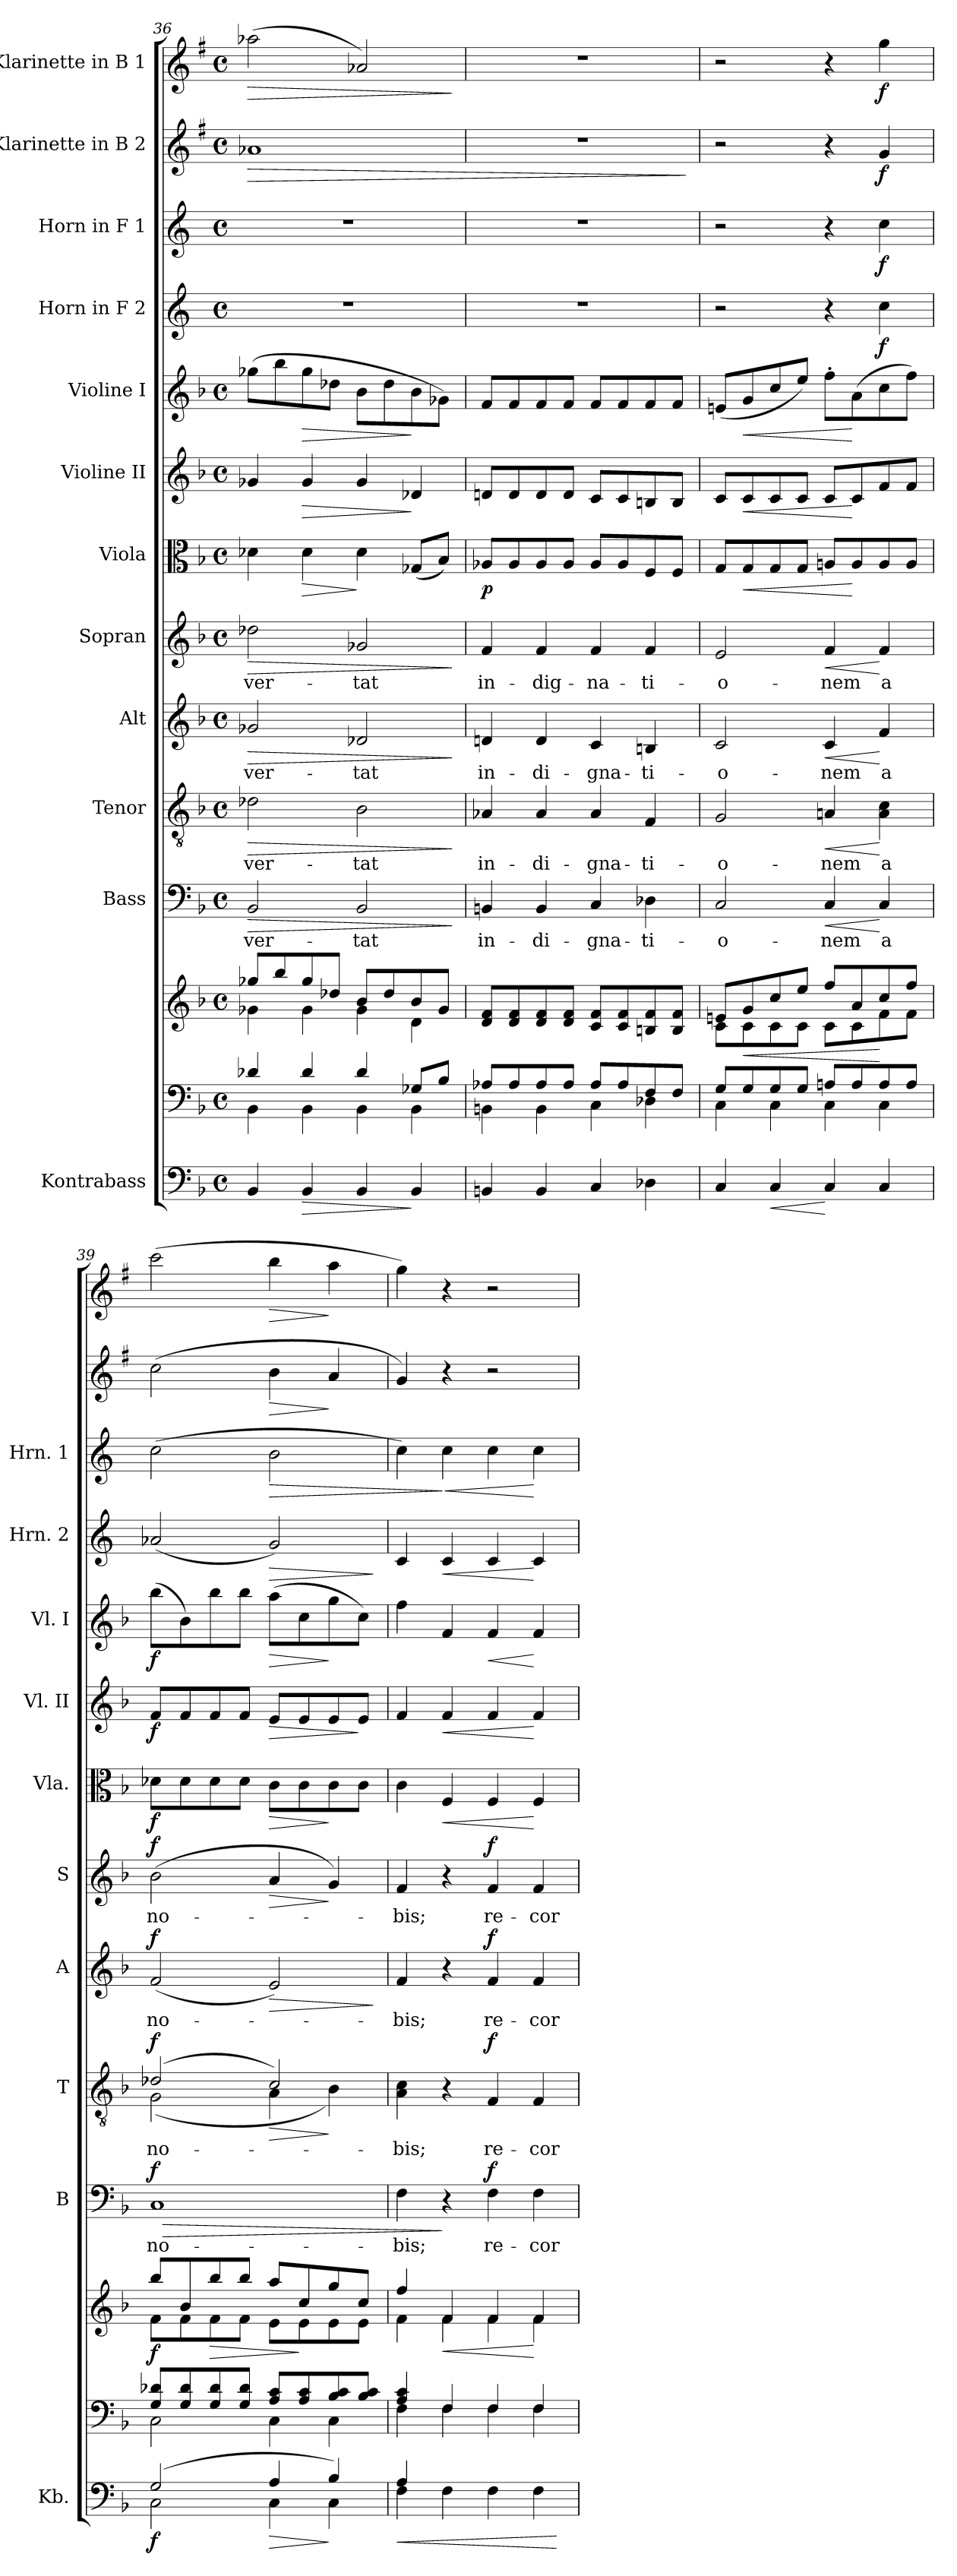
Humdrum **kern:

**kern	**dynam	**kern	**kern	**dynam	**kern	**text	**dynam	**kern	**text	**dynam	**kern	**text	**dynam	**kern	**text	**dynam	**kern	**dynam	**kern	**dynam	**kern	**dynam	**kern	**dynam	**kern	**dynam	**kern	**dynam	**kern	**dynam
*part13	*part13	*part12	*part12	*part12	*part11	*part11	*part11	*part10	*part10	*part10	*part9	*part9	*part9	*part8	*part8	*part8	*part7	*part7	*part6	*part6	*part5	*part5	*part4	*part4	*part3	*part3	*part2	*part2	*part1	*part1
*staff14	*staff14	*staff13	*staff12	*staff12/13	*staff11	*staff11	*staff11	*staff10	*staff10	*staff10	*staff9	*staff9	*staff9	*staff8	*staff8	*staff8	*staff7	*staff7	*staff6	*staff6	*staff5	*staff5	*staff4	*staff4	*staff3	*staff3	*staff2	*staff2	*staff1	*staff1
*I"Kontrabass	*	*	*	*	*I"Bass	*	*	*I"Tenor	*	*	*I"Alt	*	*	*I"Sopran	*	*	*I"Viola	*	*I"Violine II	*	*I"Violine I	*	*I"Horn in F 2	*	*I"Horn in F 1	*	*I"Klarinette in B 2	*	*I"Klarinette in B 1	*
*I'Kb.	*	*	*	*	*I'B	*	*	*I'T	*	*	*I'A	*	*	*I'S	*	*	*I'Vla.	*	*I'Vl. II	*	*I'Vl. I	*	*I'Hrn. 2	*	*I'Hrn. 1	*	*	*	*	*
*clefF4	*	*clefF4	*clefG2	*	*clefF4	*	*	*clefGv2	*	*	*clefG2	*	*	*clefG2	*	*	*clefC3	*	*clefG2	*	*clefG2	*	*clefG2	*	*clefG2	*	*clefG2	*	*clefG2	*
*ITrd7c12	*	*	*	*	*	*	*	*	*	*	*	*	*	*	*	*	*	*	*	*	*	*	*ITrd4c7	*	*ITrd4c7	*	*ITrd1c2	*	*ITrd1c2	*
*k[b-]	*	*k[b-]	*k[b-]	*	*k[b-]	*	*	*k[b-]	*	*	*k[b-]	*	*	*k[b-]	*	*	*k[b-]	*	*k[b-]	*	*k[b-]	*	*k[b-]	*	*k[b-]	*	*k[b-]	*	*k[b-]	*
*F:	*	*F:	*F:	*	*F:	*	*	*F:	*	*	*F:	*	*	*F:	*	*	*F:	*	*F:	*	*F:	*	*F:	*	*F:	*	*F:	*	*F:	*
*M4/4	*	*M4/4	*M4/4	*	*M4/4	*	*	*M4/4	*	*	*M4/4	*	*	*M4/4	*	*	*M4/4	*	*M4/4	*	*M4/4	*	*M4/4	*	*M4/4	*	*M4/4	*	*M4/4	*
*met(c)	*	*met(c)	*met(c)	*	*met(c)	*	*	*met(c)	*	*	*met(c)	*	*	*met(c)	*	*	*met(c)	*	*met(c)	*	*met(c)	*	*met(c)	*	*met(c)	*	*met(c)	*	*met(c)	*
=36	=36	=36	=36	=36	=36	=36	=36	=36	=36	=36	=36	=36	=36	=36	=36	=36	=36	=36	=36	=36	=36	=36	=36	=36	=36	=36	=36	=36	=36	=36
*	*	*^	*^	*	*	*	*	*	*	*	*	*	*	*	*	*	*	*	*	*	*	*	*	*	*	*	*	*	*	*
!	!	!	!	!	!	!	!	!LO:LY:b	!LO:HP:b	!	!LO:LY:b	!LO:HP:b	!	!LO:LY:b	!LO:HP:b	!	!LO:LY:b	!LO:HP:b	!	!	!	!	!	!	!	!	!	!	!	!LO:HP:b	!	!LO:HP:b
4BBB-/	.	4d-X/	4BB-\	8gg-X/L	4g-X\	.	2BB-/	-ver-	>	2d-X\	-ver-	>	2g-X/	-ver-	>	2dd-X\	-ver-	>	4d-X\	.	4g-X/	.	(>8gg-X\L	.	1r	.	1r	.	1g-X	>	(>2gg-X\	>
.	.	.	.	8bb-/	.	.	.	.	.	.	.	.	.	.	.	.	.	.	.	.	.	.	8bb-\	.	.	.	.	.	.	.	.	.
!	!LO:HP:b	!	!	!	!	!	!	!	!	!	!	!	!	!	!	!	!	!	!	!LO:HP:b	!	!LO:HP:b	!	!LO:HP:b	!	!	!	!	!	!	!	!
4BBB-/	>	4d-/	4BB-\	8gg-/	4g-\	.	.	.	.	.	.	.	.	.	.	.	.	.	4d-\	>	4g-/	>	8gg-\	>	.	.	.	.	.	.	.	.
.	.	.	.	8dd-X/J	.	.	.	.	.	.	.	.	.	.	.	.	.	.	.	.	.	.	8dd-X\J	.	.	.	.	.	.	.	.	.
!	!	!	!	!	!	!	!	!LO:LY:b	!	!	!LO:LY:b	!	!	!LO:LY:b	!	!	!LO:LY:b	!	!	!	!	!	!	!	!	!	!	!	!	!	!	!
4BBB-/	.	4d-/	4BB-\	8b-/L	4g-\	.	2BB-/	-tat	.	2B-\	-tat	.	2d-X/	-tat	.	2g-X/	-tat	.	4d-\	]	4g-/	.	8b-\L	.	.	.	.	.	.	.	2g-X/)	.
.	.	.	.	8dd-/	.	.	.	.	.	.	.	.	.	.	.	.	.	.	.	.	.	.	8dd-\	.	.	.	.	.	.	.	.	.
4BBB-/	]	8G-X/L	4BB-\	8b-/	4d\	.	.	.	.	.	.	.	.	.	.	.	.	.	(<8G-X/L	.	4d-X/	]	8b-\	]	.	.	.	.	.	.	.	.
.	.	8B-/J	.	8g-/J	.	.	.	.	.	.	.	.	.	.	.	.	.	.	8B-/J)	.	.	.	8g-X\J)	.	.	.	.	.	.	.	.	.
*	*	*v	*v	*	*	*	*	*	*	*	*	*	*	*	*	*	*	*	*	*	*	*	*	*	*	*	*	*	*	*	*	*
*	*	*	*v	*v	*	*	*	*	*	*	*	*	*	*	*	*	*	*	*	*	*	*	*	*	*	*	*	*	*	*	*
.	.	.	.	.	.	.	]	.	.	]	.	.	]	.	.	]	.	.	.	.	.	.	.	.	.	.	.	.	.	]
=37	=37	=37	=37	=37	=37	=37	=37	=37	=37	=37	=37	=37	=37	=37	=37	=37	=37	=37	=37	=37	=37	=37	=37	=37	=37	=37	=37	=37	=37	=37
*	*	*^	*	*	*	*	*	*	*	*	*	*	*	*	*	*	*	*	*	*	*	*	*	*	*	*	*	*	*	*
!	!	!	!	!	!	!	!LO:LY:b	!	!	!LO:LY:b	!	!	!LO:LY:b	!	!	!LO:LY:b	!	!	!LO:DY:b	!	!	!	!	!	!	!	!	!	!	!	!
4BBBn/	.	8A-X/L	4BBn\	8d/ 8f/L	.	4BBn/	in-	.	4A-X/	in-	.	4dn/	in-	.	4f/	in-	.	8A-X/L	p	8dn/L	.	8f/L	.	1r	.	1r	.	1r	.	1r	.
.	.	8A-/	.	8d/ 8f/	.	.	.	.	.	.	.	.	.	.	.	.	.	8A-/	.	8d/	.	8f/	.	.	.	.	.	.	.	.	.
!	!	!	!	!	!	!	!LO:LY:b	!	!	!LO:LY:b	!	!	!LO:LY:b	!	!	!LO:LY:b	!	!	!	!	!	!	!	!	!	!	!	!	!	!	!
4BBB/	.	8A-/	4BB\	8d/ 8f/	.	4BB/	-di-	.	4A-/	-di-	.	4d/	-di-	.	4f/	-dig-	.	8A-/	.	8d/	.	8f/	.	.	.	.	.	.	.	.	.
.	.	8A-/J	.	8d/ 8f/J	.	.	.	.	.	.	.	.	.	.	.	.	.	8A-/J	.	8d/J	.	8f/J	.	.	.	.	.	.	.	.	.
!	!	!	!	!	!	!	!LO:LY:b	!	!	!LO:LY:b	!	!	!LO:LY:b	!	!	!LO:LY:b	!	!	!	!	!	!	!	!	!	!	!	!	!	!	!
4CC/	.	8A-/L	4C\	8c/ 8f/L	.	4C/	-gna-	.	4A-/	-gna-	.	4c/	-gna-	.	4f/	-na-	.	8A-/L	.	8c/L	.	8f/L	.	.	.	.	.	.	.	.	.
.	.	8A-/	.	8c/ 8f/	.	.	.	.	.	.	.	.	.	.	.	.	.	8A-/	.	8c/	.	8f/	.	.	.	.	.	.	.	.	.
!	!	!	!	!	!	!	!LO:LY:b	!	!	!LO:LY:b	!	!	!LO:LY:b	!	!	!LO:LY:b	!	!	!	!	!	!	!	!	!	!	!	!	!	!	!
4DD-X\	.	8F/	4D-X\	8Bn/ 8f/	.	4D-X\	-ti-	.	4F/	-ti-	.	4Bn/	-ti-	.	4f/	-ti-	.	8F/	.	8Bn/	.	8f/	.	.	.	.	.	.	.	.	.
.	.	8F/J	.	8B/ 8f/J	.	.	.	.	.	.	.	.	.	.	.	.	.	8F/J	.	8B/J	.	8f/J	.	.	.	.	.	.	.	.	.
*	*	*v	*v	*	*	*	*	*	*	*	*	*	*	*	*	*	*	*	*	*	*	*	*	*	*	*	*	*	*	*	*
.	.	.	.	.	.	.	.	.	.	.	.	.	.	.	.	.	.	.	.	.	.	.	.	.	.	.	.	]	.	.
=38	=38	=38	=38	=38	=38	=38	=38	=38	=38	=38	=38	=38	=38	=38	=38	=38	=38	=38	=38	=38	=38	=38	=38	=38	=38	=38	=38	=38	=38	=38
*	*	*^	*^	*	*	*	*	*	*	*	*	*	*	*	*	*	*	*	*	*	*	*	*	*	*	*	*	*	*	*
!	!	!	!	!	!	!	!	!LO:LY:b	!	!	!LO:LY:b	!	!	!LO:LY:b	!	!	!LO:LY:b	!	!	!	!	!	!	!	!	!	!	!	!	!	!	!
4CC/	.	8G/L	4C\	8en/L	8c\L	.	2C/	-o-	.	2G/	-o-	.	2c/	-o-	.	2e/	-o-	.	8G/L	.	8c/L	.	(<8en/L	.	2r	.	2r	.	2r	.	2r	.
!	!	!	!	!	!	!LO:HP:b	!	!	!	!	!	!	!	!	!	!	!	!	!	!LO:HP:b	!	!LO:HP:b	!	!LO:HP:b	!	!	!	!	!	!	!	!
.	.	8G/	.	8g/	8c\	<	.	.	.	.	.	.	.	.	.	.	.	.	8G/	<	8c/	<	8g/	<	.	.	.	.	.	.	.	.
!	!LO:HP:b	!	!	!	!	!	!	!	!	!	!	!	!	!	!	!	!	!	!	!	!	!	!	!	!	!	!	!	!	!	!	!
4CC/	<	8G/	4C\	8cc/	8c\	.	.	.	.	.	.	.	.	.	.	.	.	.	8G/	.	8c/	.	8cc/	.	.	.	.	.	.	.	.	.
.	.	8G/J	.	8ee/J	8c\J	.	.	.	.	.	.	.	.	.	.	.	.	.	8G/J	.	8c/J	.	8ee/J)	.	.	.	.	.	.	.	.	.
!	!	!	!	!	!	!	!	!LO:LY:b	!LO:HP:b	!	!LO:LY:b	!LO:HP:b	!	!LO:LY:b	!LO:HP:b	!	!LO:LY:b	!LO:HP:b	!	!	!	!	!	!	!	!	!	!	!	!	!	!
4CC/	[	8An/L	4C\	8ff/L	8c\L	.	4C/	-nem	<	4An/	-nem	<	4c/	-nem	<	4f/	-nem	<	8An/L	.	8c/L	.	8ff'>\L	.	4r	.	4r	.	4r	.	4r	.
.	.	8A/	.	8a/	8c\	.	.	.	.	.	.	.	.	.	.	.	.	.	8A/	[	8c/	[	(>8a\	[	.	.	.	.	.	.	.	.
!	!	!	!	!	!	!	!	!LO:LY:b	!	!	!LO:LY:b	!	!	!LO:LY:b	!	!	!LO:LY:b	!	!	!	!	!	!	!	!	!LO:DY:b	!	!LO:DY:b	!	!LO:DY:b	!	!LO:DY:b
4CC/	.	8A/	4C\	8cc/	8f\	[	4C/	a	[	4A\ 4c\	a	[	4f/	a	[	4f/	a	[	8A/	.	8f/	.	8cc\	.	4f\	f	4f\	f	4f/	f	4ff\	f
.	.	8A/J	.	8ff/J	8f\J	.	.	.	.	.	.	.	.	.	.	.	.	.	8A/J	.	8f/J	.	8ff\J)	.	.	.	.	.	.	.	.	.
=39	=39	=39	=39	=39	=39	=39	=39	=39	=39	=39	=39	=39	=39	=39	=39	=39	=39	=39	=39	=39	=39	=39	=39	=39	=39	=39	=39	=39	=39	=39	=39	=39
*^	*	*	*	*	*	*	*	*	*	*	*	*	*	*	*	*	*	*	*	*	*	*	*	*	*	*	*	*	*	*	*	*
!	!	!LO:DY:b	!	!	!	!	!LO:DY:b	!	!LO:LY:b	!LO:HP:b	!	!LO:LY:b	!	!	!LO:LY:b	!	!	!LO:LY:b	!	!	!	!	!	!	!	!	!	!	!	!	!	!	!
*	*	*	*	*	*	*	*	*	*	*	*^	*	*	*	*	*	*	*	*	*	*	*	*	*	*	*	*	*	*	*	*	*	*
!	!	!	!	!	!	!	!	!	!	!LO:DY:n=1:a	!	!	!	!LO:DY:a	!	!	!LO:DY:a	!	!	!LO:DY:a	!	!LO:DY:b	!	!LO:DY:b	!	!LO:DY:b	!	!	!	!	!	!	!	!
(2GG/	2CC\	f	8G/ 8d-X/L	2C\	8bb-/L	8f\L	f	1C	no-	> f	(2d-X/	(<2G\	no-	f	(<2f/	no-	f	(<2b-\	no-	f	8d-X\L	f	8f/L	f	(>8bb-\L	f	(<2d-X/	.	(>2f\	.	(>2b-\	.	(>2bb-\	.
.	.	.	8G/ 8d-/	.	8b-/	8f\	.	.	.	.	.	.	.	.	.	.	.	.	.	.	8d-\	.	8f/	.	8b-\)	.	.	.	.	.	.	.	.	.
!	!	!	!	!	!	!	!LO:HP:b	!	!	!	!	!	!	!	!	!	!	!	!	!	!	!	!	!	!	!	!	!	!	!	!	!	!	!
.	.	.	8G/ 8d-/	.	8bb-/	8f\	>	.	.	.	.	.	.	.	.	.	.	.	.	.	8d-\	.	8f/	.	8bb-\	.	.	.	.	.	.	.	.	.
.	.	.	8G/ 8d-/J	.	8bb-/J	8f\J	.	.	.	.	.	.	.	.	.	.	.	.	.	.	8d-\J	.	8f/J	.	8bb-\J	.	.	.	.	.	.	.	.	.
!	!	!LO:HP:b	!	!	!	!	!	!	!	!	!	!	!	!LO:HP:b	!	!	!LO:HP:b	!	!	!LO:HP:b	!	!LO:HP:b	!	!LO:HP:b	!	!LO:HP:b	!	!LO:HP:b	!	!LO:HP:b	!	!LO:HP:b	!	!LO:HP:b
4AA/	4CC\	>	8A/ 8c/L	4C\	8aa/L	8e\L	.	.	.	.	2c/)	4A\	.	>	2e/)	.	>	4a/	.	>	8c\L	>	8e/L	>	(>8aa\L	>	2c/)	>	2e\	>	4a\	>	4aa\	>
.	.	.	8A/ 8c/	.	8cc/	8e\	]	.	.	.	.	.	.	.	.	.	.	.	.	.	8c\	.	8e/	.	8cc\	.	.	.	.	.	.	.	.	.
4BB-/)	4CC\	]	8B-/ 8c/	4C\	8gg/	8e\	.	.	.	.	.	4B-\)	.	]	.	.	.	4g/)	.	]	8c\	]	8e/	.	8gg\	]	.	.	.	.	4g/	]	4gg\	]
.	.	.	8B-/ 8c/J	.	8cc/J	8e\J	.	.	.	.	.	.	.	.	.	.	.	.	.	.	8c\J	.	8e/J	]	8cc\J)	.	.	.	.	.	.	.	.	.
*v	*v	*	*	*	*	*	*	*	*	*	*v	*v	*	*	*	*	*	*	*	*	*	*	*	*	*	*	*	*	*	*	*	*	*	*
*	*	*v	*v	*	*	*	*	*	*	*	*	*	*	*	*	*	*	*	*	*	*	*	*	*	*	*	*	*	*	*	*	*
*	*	*	*v	*v	*	*	*	*	*	*	*	*	*	*	*	*	*	*	*	*	*	*	*	*	*	*	*	*	*	*	*
.	.	.	.	.	.	.	.	.	.	.	.	.	]	.	.	.	.	.	.	.	.	.	.	]	.	.	.	.	.	.
!!LO:PB:g=z
=40	=40	=40	=40	=40	=40	=40	=40	=40	=40	=40	=40	=40	=40	=40	=40	=40	=40	=40	=40	=40	=40	=40	=40	=40	=40	=40	=40	=40	=40	=40
*^	*	*	*	*	*	*	*	*	*	*	*	*	*	*	*	*	*	*	*	*	*	*	*	*	*	*	*	*	*	*
!	!	!LO:HP:b	!	!	!	!	!LO:LY:b	!	!	!LO:LY:b	!	!	!LO:LY:b	!	!	!LO:LY:b	!	!	!	!	!	!	!	!	!	!	!	!	!	!	!
*	*	*	*^	*^	*	*	*	*	*	*	*	*	*	*	*	*	*	*	*	*	*	*	*	*	*	*	*	*	*	*	*
4AA/	4FF\	<	4A/ 4c/	4F\	4ff/	4f\	.	4F\	-bis;	.	4A\ 4c\	-bis;	.	4f/	-bis;	.	4f/	-bis;	.	4c\	.	4f/	.	4ff\	.	4F/	.	4f\)	.	4f/)	.	4ff\)	.
!	!	!	!	!	!	!	!LO:HP:b	!	!	!	!	!	!	!	!	!	!	!	!	!	!LO:HP:b	!	!LO:HP:b	!	!	!	!LO:HP:b	!	!LO:HP:n=1:b	!	!	!	!
4ryy	4FF\	.	4F/	4F\	4f/	4f\	<	4r	.	]	4r	.	.	4r	.	.	4r	.	.	4F/	<	4f/	<	4f/	.	4F/	<	4f\	] <	4r	.	4r	.
!	!	!	!	!	!	!	!	!	!LO:LY:b	!LO:DY:a	!	!LO:LY:b	!LO:DY:a	!	!LO:LY:b	!LO:DY:a	!	!LO:LY:b	!LO:DY:a	!	!	!	!	!	!LO:HP:b	!	!	!	!	!	!	!	!
2ryy	4FF\	.	4F/	4F\	4f/	4f\	.	4F\	re-	f	4F/	re-	f	4f/	re-	f	4f/	re-	f	4F/	.	4f/	.	4f/	<	4F/	.	4f\	.	2r	.	2r	.
!	!	!	!	!	!	!	!	!	!LO:LY:b	!	!	!LO:LY:b	!	!	!LO:LY:b	!	!	!LO:LY:b	!	!	!	!	!	!	!	!	!	!	!	!	!	!	!
.	4FF\	.	4F/	4F\	4f/	4f\	[	4F\	-cor-	.	4F/	-cor-	.	4f/	-cor-	.	4f/	-cor-	.	4F/	[	4f/	[	4f/	[	4F/	[	4f\	[	.	.	.	.
*v	*v	*	*	*	*	*	*	*	*	*	*	*	*	*	*	*	*	*	*	*	*	*	*	*	*	*	*	*	*	*	*	*	*
*	*	*v	*v	*	*	*	*	*	*	*	*	*	*	*	*	*	*	*	*	*	*	*	*	*	*	*	*	*	*	*	*	*
*	*	*	*v	*v	*	*	*	*	*	*	*	*	*	*	*	*	*	*	*	*	*	*	*	*	*	*	*	*	*	*	*
.	[	.	.	.	.	.	.	.	.	.	.	.	.	.	.	.	.	.	.	.	.	.	.	.	.	.	.	.	.	.
=	=	=	=	=	=	=	=	=	=	=	=	=	=	=	=	=	=	=	=	=	=	=	=	=	=	=	=	=	=	=
*-	*-	*-	*-	*-	*-	*-	*-	*-	*-	*-	*-	*-	*-	*-	*-	*-	*-	*-	*-	*-	*-	*-	*-	*-	*-	*-	*-	*-	*-	*-
